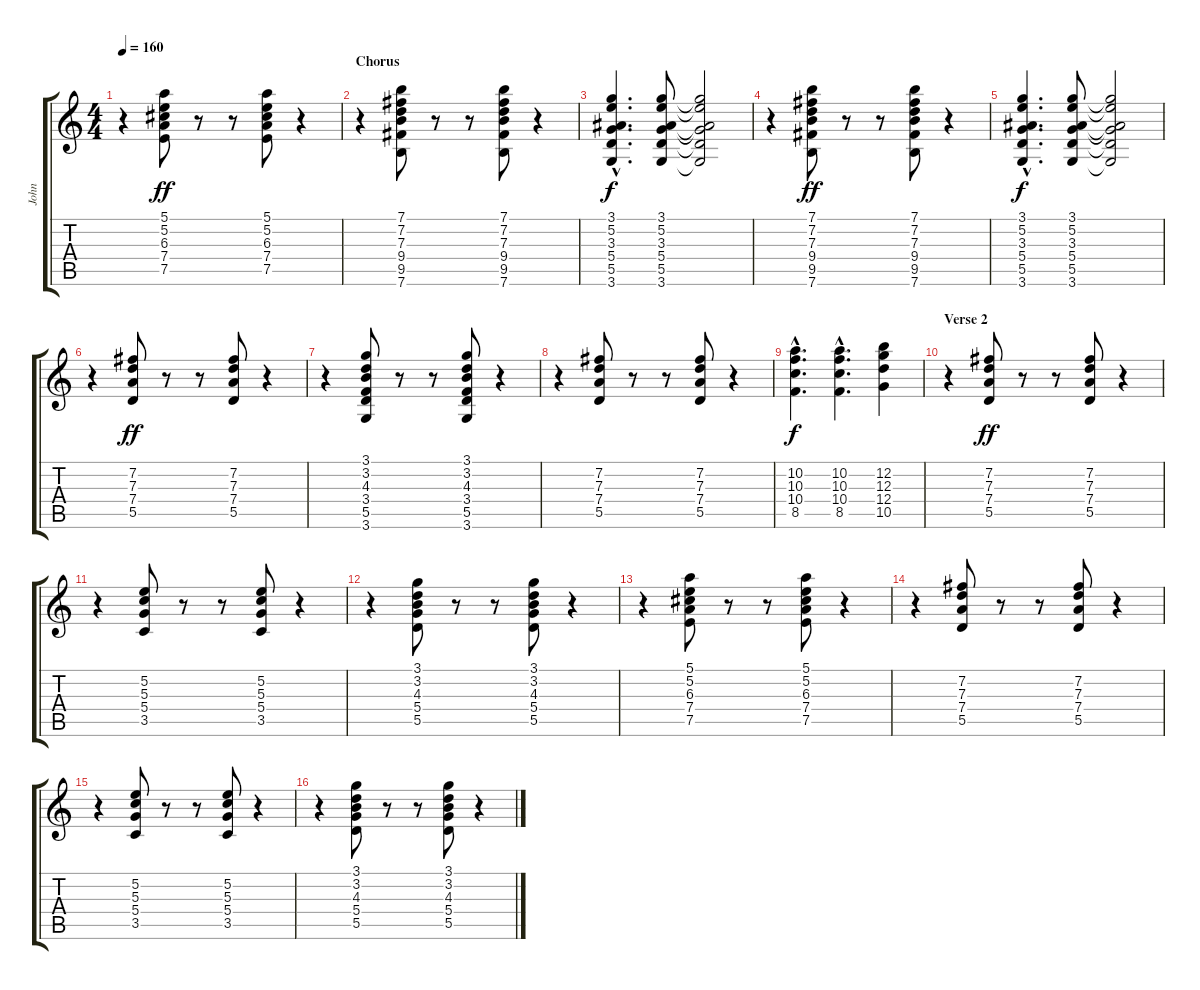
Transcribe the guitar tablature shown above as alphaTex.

\track ("John" "John") {instrument electricguitarclean}
\staff {score tabs}
\tuning (E4 B3 G3 D3 A2 E2) {hide}
\ts (4 4)
\tempo 160
\clef g2
\ks c
r.4{dy ff} (5.1 5.2 6.3 7.4 7.5).8 r.8 r.8 (5.1 5.2 6.3 7.4 7.5).8 r.4 |
\section ("" "Chorus ")
r.4 (7.1 7.2 7.3 9.4 9.5 7.6).8 r.8 r.8 (7.1 7.2 7.3 9.4 9.5 7.6).8 r.4 |
(3.1{hac} 5.2{hac} 3.3{hac} 5.4{hac} 5.5{hac} 3.6{hac}).4{d dy f} (3.1 5.2 3.3 5.4 5.5 3.6).8 (3.1{t} 5.2{t} 3.3{t} 5.4{t} 5.5{t} 3.6{t}).2 |
r.4 (7.1 7.2 7.3 9.4 9.5 7.6).8{dy ff} r.8 r.8 (7.1 7.2 7.3 9.4 9.5 7.6).8 r.4 |
(3.1{hac} 5.2{hac} 3.3{hac} 5.4{hac} 5.5{hac} 3.6{hac}).4{d dy f} (3.1 5.2 3.3 5.4 5.5 3.6).8 (3.1{t} 5.2{t} 3.3{t} 5.4{t} 5.5{t} 3.6{t}).2 |
r.4 (7.2 7.3 7.4 5.5).8{dy ff} r.8 r.8 (7.2 7.3 7.4 5.5).8 r.4 |
r.4 (3.1 3.2 4.3 3.4 5.5 3.6).8 r.8 r.8 (3.1 3.2 4.3 3.4 5.5 3.6).8 r.4 |
r.4 (7.2 7.3 7.4 5.5).8 r.8 r.8 (7.2 7.3 7.4 5.5).8 r.4 |
(10.2{hac} 10.3{hac} 10.4{hac} 8.5{hac}).4{d dy f} (10.2{hac} 10.3{hac} 10.4{hac} 8.5{hac}).4{d} (12.2 12.3 12.4 10.5).4 |
\section ("" "Verse 2")
r.4 (7.2 7.3 7.4 5.5).8{dy ff} r.8 r.8 (7.2 7.3 7.4 5.5).8 r.4 |
r.4 (5.2 5.3 5.4 3.5).8 r.8 r.8 (5.2 5.3 5.4 3.5).8 r.4 |
r.4 (3.1 3.2 4.3 5.4 5.5).8 r.8 r.8 (3.1 3.2 4.3 5.4 5.5).8 r.4 |
r.4 (5.1 5.2 6.3 7.4 7.5).8 r.8 r.8 (5.1 5.2 6.3 7.4 7.5).8 r.4 |
r.4 (7.2 7.3 7.4 5.5).8 r.8 r.8 (7.2 7.3 7.4 5.5).8 r.4 |
r.4 (5.2 5.3 5.4 3.5).8 r.8 r.8 (5.2 5.3 5.4 3.5).8 r.4 |
r.4 (3.1 3.2 4.3 5.4 5.5).8 r.8 r.8 (3.1 3.2 4.3 5.4 5.5).8 r.4
